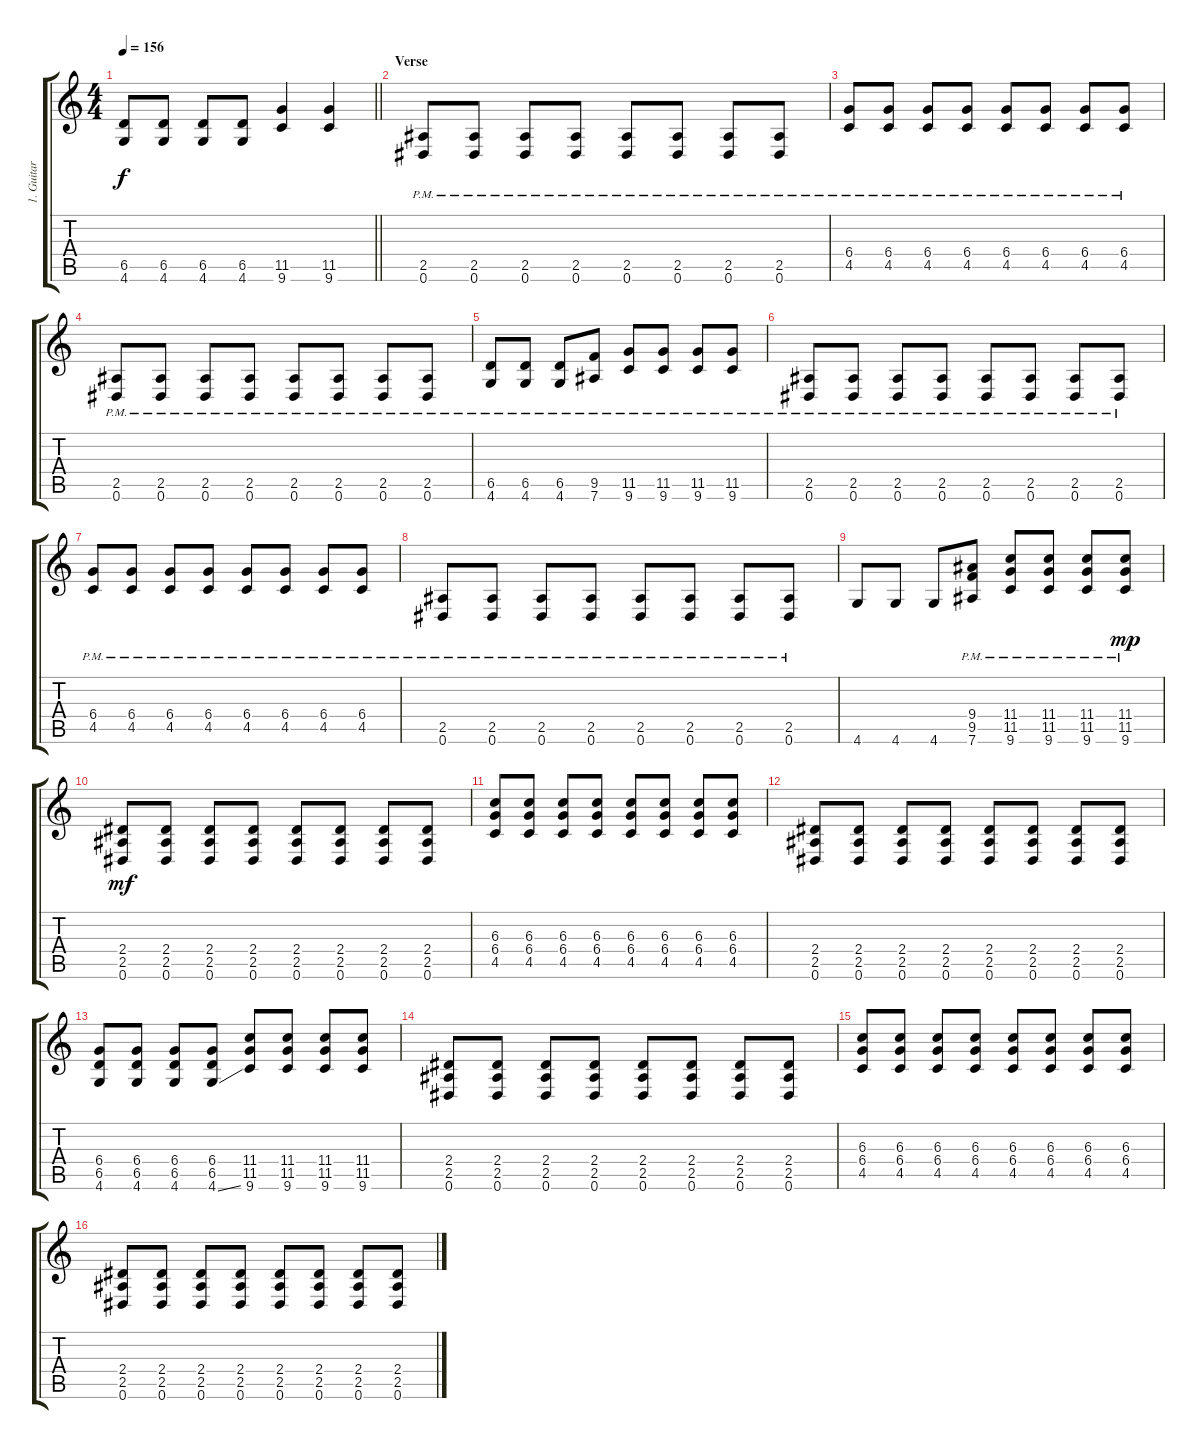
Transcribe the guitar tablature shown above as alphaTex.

\track ("1. Guitar" "1. Guitar") {instrument overdrivenguitar}
\staff {score tabs}
\tuning (Eb4 Bb3 Gb3 Db3 Ab2 Eb2) {hide}
\ts (4 4)
\tempo 156
\clef g2
\barLineRight lightlight
\ks c
(6.5{t} 4.6{t}).8{dy f} (6.5 4.6).8 (6.5 4.6).8 (6.5 4.6).8 (11.5 9.6).4 (11.5 9.6).4 |
\section ("" "Verse")
(2.5{pm} 0.6{pm}).8 (2.5{pm} 0.6{pm}).8 (2.5{pm} 0.6{pm}).8 (2.5{pm} 0.6{pm}).8 (2.5{pm} 0.6{pm}).8 (2.5{pm} 0.6{pm}).8 (2.5{pm} 0.6{pm}).8 (2.5{pm} 0.6{pm}).8 |
(6.4{pm} 4.5{pm}).8 (6.4{pm} 4.5{pm}).8 (6.4{pm} 4.5{pm}).8 (6.4{pm} 4.5{pm}).8 (6.4{pm} 4.5{pm}).8 (6.4{pm} 4.5{pm}).8 (6.4{pm} 4.5{pm}).8 (6.4{pm} 4.5{pm}).8 |
(2.5{pm} 0.6{pm}).8 (2.5{pm} 0.6{pm}).8 (2.5{pm} 0.6{pm}).8 (2.5{pm} 0.6{pm}).8 (2.5{pm} 0.6{pm}).8 (2.5{pm} 0.6{pm}).8 (2.5{pm} 0.6{pm}).8 (2.5{pm} 0.6{pm}).8 |
(6.5{pm} 4.6{pm}).8 (6.5{pm} 4.6{pm}).8 (6.5{pm} 4.6{pm}).8 (9.5{pm} 7.6{pm}).8 (11.5{pm} 9.6{pm}).8 (11.5{pm} 9.6{pm}).8 (11.5{pm} 9.6{pm}).8 (11.5{pm} 9.6{pm}).8 |
(2.5{pm} 0.6{pm}).8 (2.5{pm} 0.6{pm}).8 (2.5{pm} 0.6{pm}).8 (2.5{pm} 0.6{pm}).8 (2.5{pm} 0.6{pm}).8 (2.5{pm} 0.6{pm}).8 (2.5{pm} 0.6{pm}).8 (2.5{pm} 0.6{pm}).8 |
(6.4{pm} 4.5{pm}).8 (6.4{pm} 4.5{pm}).8 (6.4{pm} 4.5{pm}).8 (6.4{pm} 4.5{pm}).8 (6.4{pm} 4.5{pm}).8 (6.4{pm} 4.5{pm}).8 (6.4{pm} 4.5{pm}).8 (6.4{pm} 4.5{pm}).8 |
(2.5{pm} 0.6{pm}).8 (2.5{pm} 0.6{pm}).8 (2.5{pm} 0.6{pm}).8 (2.5{pm} 0.6{pm}).8 (2.5{pm} 0.6{pm}).8 (2.5{pm} 0.6{pm}).8 (2.5{pm} 0.6{pm}).8 (2.5{pm} 0.6{pm}).8 |
4.6.8 4.6.8 4.6.8 (9.4{pm} 9.5{pm} 7.6).8 (11.4{pm} 11.5{pm} 9.6).8 (11.4{pm} 11.5{pm} 9.6).8 (11.4{pm} 11.5 9.6).8 (11.4 11.5{pm} 9.6).8{dy mp} |
(2.4 2.5 0.6).8{dy mf} (2.4 2.5 0.6).8 (2.4 2.5 0.6).8 (2.4 2.5 0.6).8 (2.4 2.5 0.6).8 (2.4 2.5 0.6).8 (2.4 2.5 0.6).8 (2.4 2.5 0.6).8 |
(6.3 6.4 4.5).8 (6.3 6.4 4.5).8 (6.3 6.4 4.5).8 (6.3 6.4 4.5).8 (6.3 6.4 4.5).8 (6.3 6.4 4.5).8 (6.3 6.4 4.5).8 (6.3 6.4 4.5).8 |
(2.4 2.5 0.6).8 (2.4 2.5 0.6).8 (2.4 2.5 0.6).8 (2.4 2.5 0.6).8 (2.4 2.5 0.6).8 (2.4 2.5 0.6).8 (2.4 2.5 0.6).8 (2.4 2.5 0.6).8 |
(6.4 6.5 4.6).8 (6.4 6.5 4.6).8 (6.4 6.5 4.6).8 (6.4 6.5 4.6{ss}).8 (11.4 11.5 9.6).8 (11.4 11.5 9.6).8 (11.4 11.5 9.6).8 (11.4 11.5 9.6).8 |
(2.4 2.5 0.6).8 (2.4 2.5 0.6).8 (2.4 2.5 0.6).8 (2.4 2.5 0.6).8 (2.4 2.5 0.6).8 (2.4 2.5 0.6).8 (2.4 2.5 0.6).8 (2.4 2.5 0.6).8 |
(6.3 6.4 4.5).8 (6.3 6.4 4.5).8 (6.3 6.4 4.5).8 (6.3 6.4 4.5).8 (6.3 6.4 4.5).8 (6.3 6.4 4.5).8 (6.3 6.4 4.5).8 (6.3 6.4 4.5).8 |
(2.4 2.5 0.6).8 (2.4 2.5 0.6).8 (2.4 2.5 0.6).8 (2.4 2.5 0.6).8 (2.4 2.5 0.6).8 (2.4 2.5 0.6).8 (2.4 2.5 0.6).8 (2.4 2.5 0.6).8
